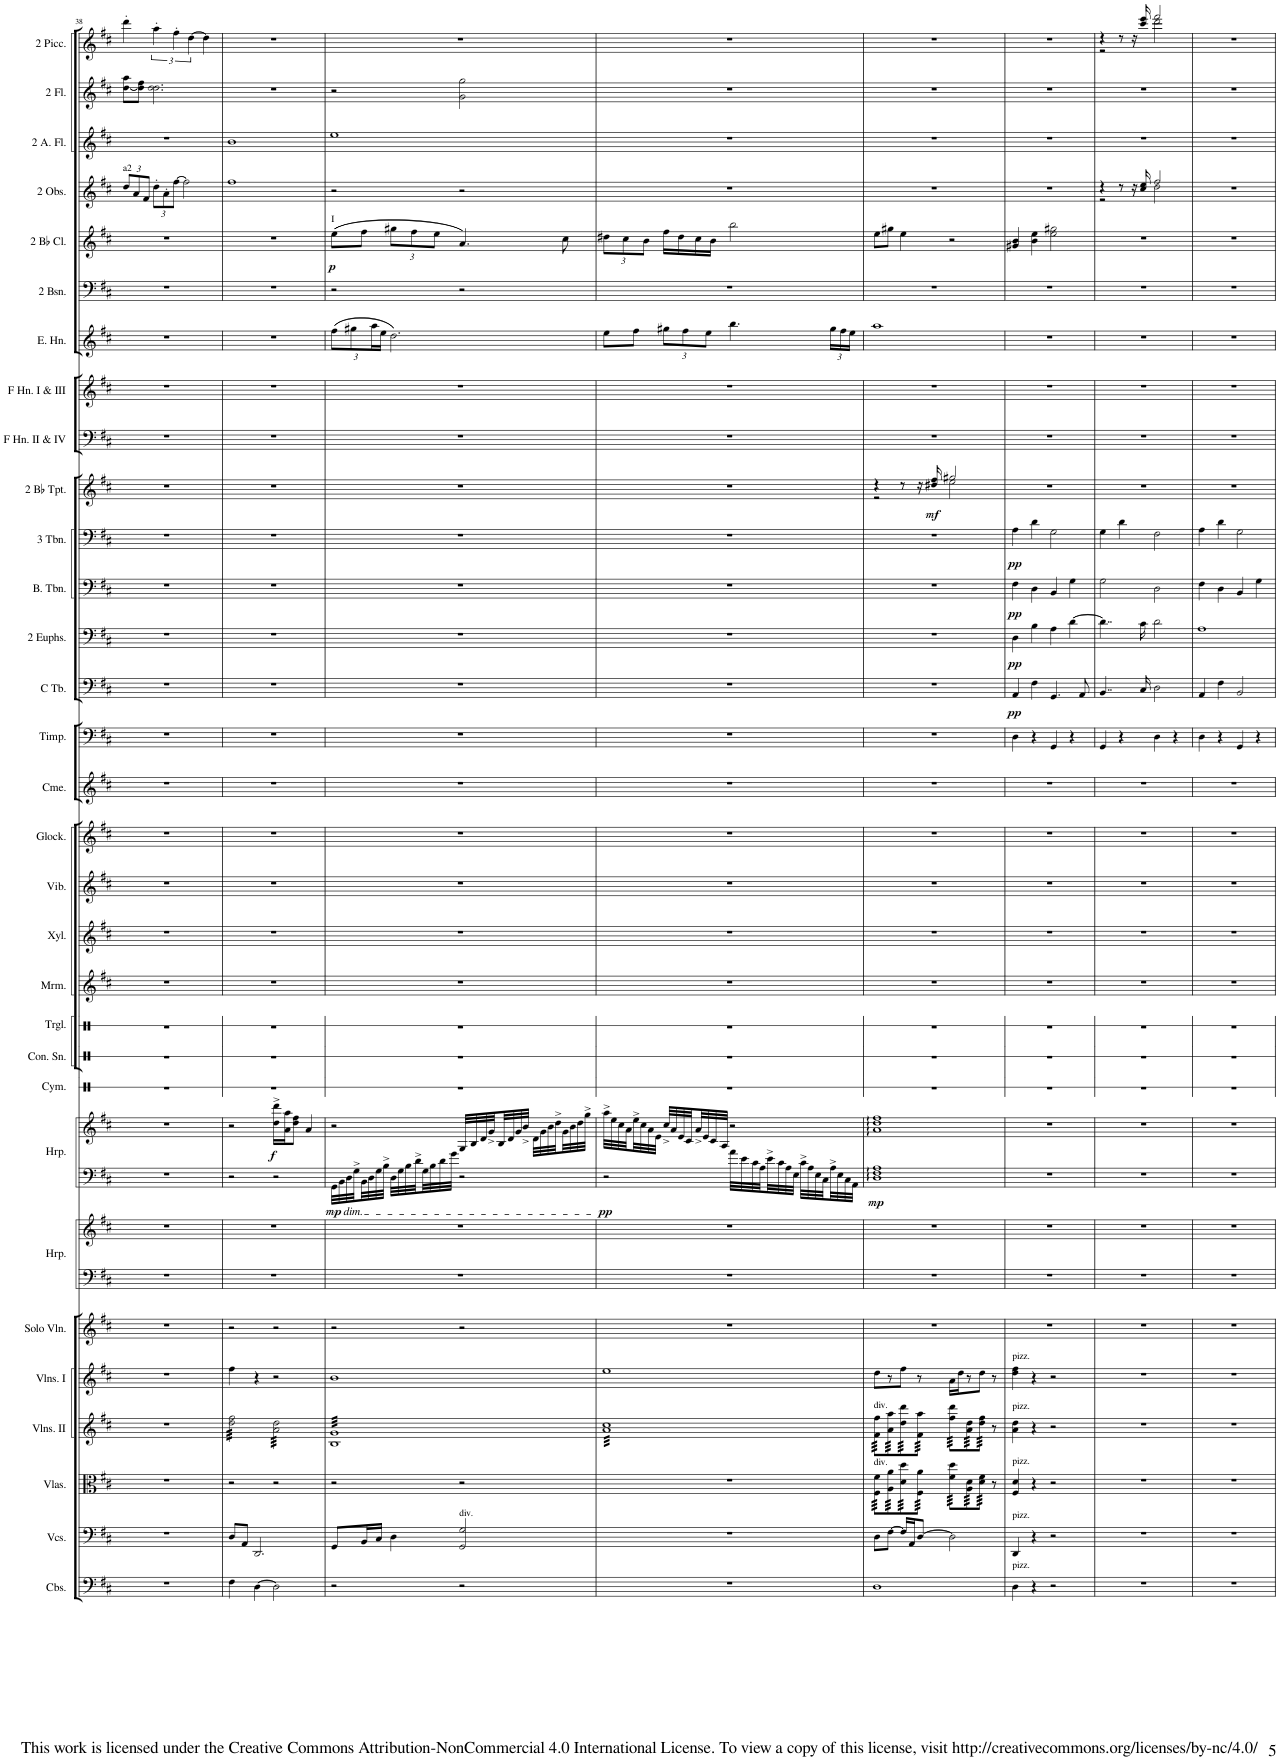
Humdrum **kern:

**kern	**kern	**kern	**kern	**kern	**kern	**kern	**kern	**kern	**kern	**dynam	**kern	**kern	**kern	**kern	**kern	**kern	**kern	**kern	**kern	**kern	**dynam	**kern	**dynam	**kern	**dynam	**kern	**dynam	**kern	**dynam	**kern	**kern	**kern	**kern	**kern	**dynam	**kern	**kern	**kern	**kern
*part31	*part30	*part29	*part28	*part27	*part26	*part25	*part25	*part24	*part24	*part24	*part23	*part22	*part21	*part20	*part19	*part18	*part17	*part16	*part15	*part14	*part14	*part13	*part13	*part12	*part12	*part11	*part11	*part10	*part10	*part9	*part8	*part7	*part6	*part5	*part5	*part4	*part3	*part2	*part1
*staff33	*staff32	*staff31	*staff30	*staff29	*staff28	*staff27	*staff26	*staff25	*staff24	*staff24/25	*staff23	*staff22	*staff21	*staff20	*staff19	*staff18	*staff17	*staff16	*staff15	*staff14	*staff14	*staff13	*staff13	*staff12	*staff12	*staff11	*staff11	*staff10	*staff10	*staff9	*staff8	*staff7	*staff6	*staff5	*staff5	*staff4	*staff3	*staff2	*staff1
*I"Contrabasses	*I"Violoncellos	*I"Violas	*I"Violino II	*I"Violins I	*I"Solo Violin	*I"Harp	*	*I"Harp	*	*	*I"Cymbal	*I"Concert Snare Drum	*I"Triangle	*I"Marimba	*I"Xylophone	*I"Vibraphone	*I"Glockenspiel	*I"Chromatic Chimes	*I"Timpani	*I"C Tuba	*	*I"2 Euphoniums	*	*I"Bass Trombone	*	*I"3 Trombone	*	*I"2 Bb Trumpets	*	*I"Horn in F II &amp; IV	*I"Horn in F I &amp; III	*I"English Horn	*I"2 Bassoons	*I"2 Bb Clarinets	*	*I"2 Oboes	*I"2 Alto Flutes	*I"2 Flutes	*I"2 Piccolo
*I'Cbs.	*I'Vcs.	*I'Vlas.	*	*I'Vlns. I	*I'Solo Vln.	*I'Hrp.	*	*I'Hrp.	*	*	*I'Cym.	*I'Con. Sn.	*I'Trgl.	*I'Mrm.	*I'Xyl.	*I'Vib.	*I'Glock.	*I'Cme.	*I'Timp.	*I'C Tb.	*	*I'2 Euphs.	*	*I'B. Tbn.	*	*I'3 Tbn.	*	*I'2 Bb Tpt.	*	*	*	*I'E. Hn.	*I'2 Bsn.	*I'2 Bb Cl.	*	*I'2 Obs.	*I'2 A. Fl.	*I'2 Fl.	*I'2 Picc.
!!LO:PB:g=z
*clefF4	*clefF4	*clefC3	*clefG2	*clefG2	*clefG2	*clefF4	*clefG2	*clefF4	*clefG2	*	*clefX	*clefX	*clefX	*clefG2	*clefG2	*clefG2	*clefG2	*clefG2	*clefF4	*clefF4	*	*clefF4	*	*clefF4	*	*clefF4	*	*clefG2	*	*clefF4	*clefG2	*clefG2	*clefF4	*clefG2	*	*clefG2	*clefG2	*clefG2	*clefG2
*Trd7c12	*	*	*	*	*	*	*	*	*	*	*	*	*	*	*Trd-7c-12	*	*Trd-14c-24	*	*	*	*	*	*	*	*	*	*	*Trd1c2	*	*Trd4c7	*Trd4c7	*Trd4c7	*	*Trd1c2	*	*	*Trd3c5	*	*Trd-7c-12
*k[f#c#]	*k[f#c#]	*k[f#c#]	*k[f#c#]	*k[f#c#]	*k[f#c#]	*k[f#c#]	*k[f#c#]	*k[f#c#]	*k[f#c#]	*	*k[]	*k[]	*k[]	*k[f#c#]	*k[f#c#]	*k[f#c#]	*k[f#c#]	*k[f#c#]	*k[f#c#]	*k[f#c#]	*	*k[f#c#]	*	*k[f#c#]	*	*k[f#c#]	*	*k[f#c#]	*	*k[f#c#]	*k[f#c#]	*k[f#c#]	*k[f#c#]	*k[f#c#]	*	*k[f#c#]	*k[f#c#]	*k[f#c#]	*k[f#c#]
*M4/4	*M4/4	*M4/4	*M4/4	*M4/4	*M4/4	*M4/4	*M4/4	*M4/4	*M4/4	*	*M4/4	*M4/4	*M4/4	*M4/4	*M4/4	*M4/4	*M4/4	*M4/4	*M4/4	*M4/4	*	*M4/4	*	*M4/4	*	*M4/4	*	*M4/4	*	*M4/4	*M4/4	*M4/4	*M4/4	*M4/4	*	*M4/4	*M4/4	*M4/4	*M4/4
*	*	*	*	*	*	*	*	*	*	*	*	*	*	*	*	*	*	*	*	*	*	*	*	*	*	*	*	*	*	*	*	*	*	*	*	*Xbrackettup	*	*	*
=38	=38	=38	=38	=38	=38	=38	=38	=38	=38	=38	=38	=38	=38	=38	=38	=38	=38	=38	=38	=38	=38	=38	=38	=38	=38	=38	=38	=38	=38	=38	=38	=38	=38	=38	=38	=38	=38	=38	=38
!	!	!	!	!	!	!	!	!	!	!	!	!	!	!	!	!	!	!	!	!	!	!	!	!	!	!	!	!	!	!	!	!	!	!	!	!LO:TX:a:t=a2	!	!	!
1r	1r	1r	1r	1r	1r	1r	1r	1r	1r	.	1r	1r	1r	1r	1r	1r	1r	1r	1r	1r	.	1r	.	1r	.	1r	.	1r	.	1r	1r	1r	1r	1r	.	12dd/L	1r	[8dd\ 8aa\L	4ddd'\
.	.	.	.	.	.	.	.	.	.	.	.	.	.	.	.	.	.	.	.	.	.	.	.	.	.	.	.	.	.	.	.	.	.	.	.	12a/	.	.	.
.	.	.	.	.	.	.	.	.	.	.	.	.	.	.	.	.	.	.	.	.	.	.	.	.	.	.	.	.	.	.	.	.	.	.	.	.	.	8dd\] 8ff#\J	.
.	.	.	.	.	.	.	.	.	.	.	.	.	.	.	.	.	.	.	.	.	.	.	.	.	.	.	.	.	.	.	.	.	.	.	.	12f#/J	.	.	.
.	.	.	.	.	.	.	.	.	.	.	.	.	.	.	.	.	.	.	.	.	.	.	.	.	.	.	.	.	.	.	.	.	.	.	.	12dd'\L	.	2.dd\^ 2.dd\^	6aa'\
.	.	.	.	.	.	.	.	.	.	.	.	.	.	.	.	.	.	.	.	.	.	.	.	.	.	.	.	.	.	.	.	.	.	.	.	12a'\	.	.	.
.	.	.	.	.	.	.	.	.	.	.	.	.	.	.	.	.	.	.	.	.	.	.	.	.	.	.	.	.	.	.	.	.	.	.	.	[12ff#\J	.	.	6ff#'\
.	.	.	.	.	.	.	.	.	.	.	.	.	.	.	.	.	.	.	.	.	.	.	.	.	.	.	.	.	.	.	.	.	.	.	.	2ff#\]	.	.	.
.	.	.	.	.	.	.	.	.	.	.	.	.	.	.	.	.	.	.	.	.	.	.	.	.	.	.	.	.	.	.	.	.	.	.	.	.	.	.	[6dd\
.	.	.	.	.	.	.	.	.	.	.	.	.	.	.	.	.	.	.	.	.	.	.	.	.	.	.	.	.	.	.	.	.	.	.	.	.	.	.	4dd\]
=39	=39	=39	=39	=39	=39	=39	=39	=39	=39	=39	=39	=39	=39	=39	=39	=39	=39	=39	=39	=39	=39	=39	=39	=39	=39	=39	=39	=39	=39	=39	=39	=39	=39	=39	=39	=39	=39	=39	=39
*	*	*	*tremolo	*	*	*	*	*	*	*	*	*	*	*	*	*	*	*	*	*	*	*	*	*	*	*	*	*	*	*	*	*	*	*	*	*	*	*	*
4F#\	8D/L	2r	32dd\ 32ff#\LLL	4ff#\	2r	1r	1r	2r	2r	.	1r	1r	1r	1r	1r	1r	1r	1r	1r	1r	.	1r	.	1r	.	1r	.	1r	.	1r	1r	1r	1r	1r	.	1ff#	1b	1r	1r
.	.	.	32dd\ 32ff#\	.	.	.	.	.	.	.	.	.	.	.	.	.	.	.	.	.	.	.	.	.	.	.	.	.	.	.	.	.	.	.	.	.	.	.	.
.	.	.	32dd\ 32ff#\	.	.	.	.	.	.	.	.	.	.	.	.	.	.	.	.	.	.	.	.	.	.	.	.	.	.	.	.	.	.	.	.	.	.	.	.
.	.	.	32dd\ 32ff#\	.	.	.	.	.	.	.	.	.	.	.	.	.	.	.	.	.	.	.	.	.	.	.	.	.	.	.	.	.	.	.	.	.	.	.	.
.	8AA/J	.	32dd\ 32ff#\	.	.	.	.	.	.	.	.	.	.	.	.	.	.	.	.	.	.	.	.	.	.	.	.	.	.	.	.	.	.	.	.	.	.	.	.
.	.	.	32dd\ 32ff#\	.	.	.	.	.	.	.	.	.	.	.	.	.	.	.	.	.	.	.	.	.	.	.	.	.	.	.	.	.	.	.	.	.	.	.	.
.	.	.	32dd\ 32ff#\	.	.	.	.	.	.	.	.	.	.	.	.	.	.	.	.	.	.	.	.	.	.	.	.	.	.	.	.	.	.	.	.	.	.	.	.
.	.	.	32dd\ 32ff#\	.	.	.	.	.	.	.	.	.	.	.	.	.	.	.	.	.	.	.	.	.	.	.	.	.	.	.	.	.	.	.	.	.	.	.	.
[4D\	2.DD/	.	32dd\ 32ff#\	4r	.	.	.	.	.	.	.	.	.	.	.	.	.	.	.	.	.	.	.	.	.	.	.	.	.	.	.	.	.	.	.	.	.	.	.
.	.	.	32dd\ 32ff#\	.	.	.	.	.	.	.	.	.	.	.	.	.	.	.	.	.	.	.	.	.	.	.	.	.	.	.	.	.	.	.	.	.	.	.	.
.	.	.	32dd\ 32ff#\	.	.	.	.	.	.	.	.	.	.	.	.	.	.	.	.	.	.	.	.	.	.	.	.	.	.	.	.	.	.	.	.	.	.	.	.
.	.	.	32dd\ 32ff#\	.	.	.	.	.	.	.	.	.	.	.	.	.	.	.	.	.	.	.	.	.	.	.	.	.	.	.	.	.	.	.	.	.	.	.	.
.	.	.	32dd\ 32ff#\	.	.	.	.	.	.	.	.	.	.	.	.	.	.	.	.	.	.	.	.	.	.	.	.	.	.	.	.	.	.	.	.	.	.	.	.
.	.	.	32dd\ 32ff#\	.	.	.	.	.	.	.	.	.	.	.	.	.	.	.	.	.	.	.	.	.	.	.	.	.	.	.	.	.	.	.	.	.	.	.	.
.	.	.	32dd\ 32ff#\	.	.	.	.	.	.	.	.	.	.	.	.	.	.	.	.	.	.	.	.	.	.	.	.	.	.	.	.	.	.	.	.	.	.	.	.
.	.	.	32dd\ 32ff#\JJJ	.	.	.	.	.	.	.	.	.	.	.	.	.	.	.	.	.	.	.	.	.	.	.	.	.	.	.	.	.	.	.	.	.	.	.	.
!	!	!	!	!	!	!	!	!	!	!LO:DY:b	!	!	!	!	!	!	!	!	!	!	!	!	!	!	!	!	!	!	!	!	!	!	!	!	!	!	!	!	!
2D\]	.	2r	32a\ 32dd\LLL	2r	2r	.	.	2r	16dd\^ 16ddd\^LL	f	.	.	.	.	.	.	.	.	.	.	.	.	.	.	.	.	.	.	.	.	.	.	.	.	.	.	.	.	.
.	.	.	32a\ 32dd\	.	.	.	.	.	.	.	.	.	.	.	.	.	.	.	.	.	.	.	.	.	.	.	.	.	.	.	.	.	.	.	.	.	.	.	.
.	.	.	32a\ 32dd\	.	.	.	.	.	16a\ 16aa\J	.	.	.	.	.	.	.	.	.	.	.	.	.	.	.	.	.	.	.	.	.	.	.	.	.	.	.	.	.	.
.	.	.	32a\ 32dd\	.	.	.	.	.	.	.	.	.	.	.	.	.	.	.	.	.	.	.	.	.	.	.	.	.	.	.	.	.	.	.	.	.	.	.	.
.	.	.	32a\ 32dd\	.	.	.	.	.	8dd\ 8ff#\J	.	.	.	.	.	.	.	.	.	.	.	.	.	.	.	.	.	.	.	.	.	.	.	.	.	.	.	.	.	.
.	.	.	32a\ 32dd\	.	.	.	.	.	.	.	.	.	.	.	.	.	.	.	.	.	.	.	.	.	.	.	.	.	.	.	.	.	.	.	.	.	.	.	.
.	.	.	32a\ 32dd\	.	.	.	.	.	.	.	.	.	.	.	.	.	.	.	.	.	.	.	.	.	.	.	.	.	.	.	.	.	.	.	.	.	.	.	.
.	.	.	32a\ 32dd\	.	.	.	.	.	.	.	.	.	.	.	.	.	.	.	.	.	.	.	.	.	.	.	.	.	.	.	.	.	.	.	.	.	.	.	.
.	.	.	32a\ 32dd\	.	.	.	.	.	4a/	.	.	.	.	.	.	.	.	.	.	.	.	.	.	.	.	.	.	.	.	.	.	.	.	.	.	.	.	.	.
.	.	.	32a\ 32dd\	.	.	.	.	.	.	.	.	.	.	.	.	.	.	.	.	.	.	.	.	.	.	.	.	.	.	.	.	.	.	.	.	.	.	.	.
.	.	.	32a\ 32dd\	.	.	.	.	.	.	.	.	.	.	.	.	.	.	.	.	.	.	.	.	.	.	.	.	.	.	.	.	.	.	.	.	.	.	.	.
.	.	.	32a\ 32dd\	.	.	.	.	.	.	.	.	.	.	.	.	.	.	.	.	.	.	.	.	.	.	.	.	.	.	.	.	.	.	.	.	.	.	.	.
.	.	.	32a\ 32dd\	.	.	.	.	.	.	.	.	.	.	.	.	.	.	.	.	.	.	.	.	.	.	.	.	.	.	.	.	.	.	.	.	.	.	.	.
.	.	.	32a\ 32dd\	.	.	.	.	.	.	.	.	.	.	.	.	.	.	.	.	.	.	.	.	.	.	.	.	.	.	.	.	.	.	.	.	.	.	.	.
.	.	.	32a\ 32dd\	.	.	.	.	.	.	.	.	.	.	.	.	.	.	.	.	.	.	.	.	.	.	.	.	.	.	.	.	.	.	.	.	.	.	.	.
.	.	.	32a\ 32dd\JJJ	.	.	.	.	.	.	.	.	.	.	.	.	.	.	.	.	.	.	.	.	.	.	.	.	.	.	.	.	.	.	.	.	.	.	.	.
=40	=40	=40	=40	=40	=40	=40	=40	=40	=40	=40	=40	=40	=40	=40	=40	=40	=40	=40	=40	=40	=40	=40	=40	=40	=40	=40	=40	=40	=40	=40	=40	=40	=40	=40	=40	=40	=40	=40	=40
*	*	*	*	*	*	*	*	*	*	*	*	*	*	*	*	*	*	*	*	*	*	*	*	*	*	*	*	*	*	*	*	*Xbrackettup	*	*	*	*	*	*	*
!	!	!	!	!	!	!	!	!	!	!	!	!	!	!	!	!	!	!	!	!	!	!	!	!	!	!	!	!	!	!	!	!	!	!LO:TX:a:t=I	!	!	!	!	!
!	!	!	!	!	!	!	!	!LO:TX:b:i:t=dim.	!	!	!	!	!	!	!	!	!	!	!	!	!	!	!	!	!	!	!	!	!	!	!	!	!	!	!	!	!	!	!
!	!	!	!	!	!	!	!	!	!	!LO:DY:b=2	!	!	!	!	!	!	!	!	!	!	!	!	!	!	!	!	!	!	!	!	!	!	!	!	!LO:DY:b	!	!	!	!
2r	8GG/L	2r	32B 32gLLL	1b	2r	1r	1r	32GG\LLL	2r	mp	1r	1r	1r	1r	1r	1r	1r	1r	1r	1r	.	1r	.	1r	.	1r	.	1r	.	1r	1r	(12ff#\L	2r	(8ee\L	p	2r	1ee	2r	1r
.	.	.	32B 32g	.	.	.	.	32BB\	.	.	.	.	.	.	.	.	.	.	.	.	.	.	.	.	.	.	.	.	.	.	.	.	.	.	.	.	.	.	.
.	.	.	32B 32g	.	.	.	.	32D\	.	.	.	.	.	.	.	.	.	.	.	.	.	.	.	.	.	.	.	.	.	.	.	.	.	.	.	.	.	.	.
.	.	.	.	.	.	.	.	.	.	.	.	.	.	.	.	.	.	.	.	.	.	.	.	.	.	.	.	.	.	.	.	12gg#X\	.	.	.	.	.	.	.
.	.	.	32B 32g	.	.	.	.	32G^\	.	.	.	.	.	.	.	.	.	.	.	.	.	.	.	.	.	.	.	.	.	.	.	.	.	.	.	.	.	.	.
.	16BB/L	.	32B 32g	.	.	.	.	32BB\	.	.	.	.	.	.	.	.	.	.	.	.	.	.	.	.	.	.	.	.	.	.	.	.	.	8ff#\J	.	.	.	.	.
.	.	.	32B 32g	.	.	.	.	32D\	.	.	.	.	.	.	.	.	.	.	.	.	.	.	.	.	.	.	.	.	.	.	.	.	.	.	.	.	.	.	.
.	.	.	.	.	.	.	.	.	.	.	.	.	.	.	.	.	.	.	.	.	.	.	.	.	.	.	.	.	.	.	.	24aa\L	.	.	.	.	.	.	.
.	16C#/JJ	.	32B 32g	.	.	.	.	32G\	.	.	.	.	.	.	.	.	.	.	.	.	.	.	.	.	.	.	.	.	.	.	.	.	.	.	.	.	.	.	.
.	.	.	.	.	.	.	.	.	.	.	.	.	.	.	.	.	.	.	.	.	.	.	.	.	.	.	.	.	.	.	.	24ee\JJ	.	.	.	.	.	.	.
.	.	.	32B 32g	.	.	.	.	32B^\JJJ	.	.	.	.	.	.	.	.	.	.	.	.	.	.	.	.	.	.	.	.	.	.	.	.	.	.	.	.	.	.	.
*	*	*	*	*	*	*	*	*	*	*	*	*	*	*	*	*	*	*	*	*	*	*	*	*	*	*	*	*	*	*	*	*	*	*Xbrackettup	*	*	*	*	*
.	4D\	.	32B 32g	.	.	.	.	32D\LLL	.	.	.	.	.	.	.	.	.	.	.	.	.	.	.	.	.	.	.	.	.	.	.	2.dd\)	.	12gg#X\L	.	.	.	.	.
.	.	.	32B 32g	.	.	.	.	32G\	.	.	.	.	.	.	.	.	.	.	.	.	.	.	.	.	.	.	.	.	.	.	.	.	.	.	.	.	.	.	.
.	.	.	32B 32g	.	.	.	.	32B\	.	.	.	.	.	.	.	.	.	.	.	.	.	.	.	.	.	.	.	.	.	.	.	.	.	.	.	.	.	.	.
.	.	.	.	.	.	.	.	.	.	.	.	.	.	.	.	.	.	.	.	.	.	.	.	.	.	.	.	.	.	.	.	.	.	12ff#\	.	.	.	.	.
.	.	.	32B 32g	.	.	.	.	32d^\	.	.	.	.	.	.	.	.	.	.	.	.	.	.	.	.	.	.	.	.	.	.	.	.	.	.	.	.	.	.	.
.	.	.	32B 32g	.	.	.	.	32G\	.	.	.	.	.	.	.	.	.	.	.	.	.	.	.	.	.	.	.	.	.	.	.	.	.	.	.	.	.	.	.
.	.	.	32B 32g	.	.	.	.	32B\	.	.	.	.	.	.	.	.	.	.	.	.	.	.	.	.	.	.	.	.	.	.	.	.	.	.	.	.	.	.	.
.	.	.	.	.	.	.	.	.	.	.	.	.	.	.	.	.	.	.	.	.	.	.	.	.	.	.	.	.	.	.	.	.	.	12ee\J	.	.	.	.	.
.	.	.	32B 32g	.	.	.	.	32d\	.	.	.	.	.	.	.	.	.	.	.	.	.	.	.	.	.	.	.	.	.	.	.	.	.	.	.	.	.	.	.
.	.	.	32B 32g	.	.	.	.	32g\JJJ	.	.	.	.	.	.	.	.	.	.	.	.	.	.	.	.	.	.	.	.	.	.	.	.	.	.	.	.	.	.	.
!	!LO:TX:a:t=div.	!	!	!	!	!	!	!	!	!	!	!	!	!	!	!	!	!	!	!	!	!	!	!	!	!	!	!	!	!	!	!	!	!	!	!	!	!	!
2r	2GG/ 2G/	2r	32B 32g	.	2r	.	.	2r	32G/LLL	.	.	.	.	.	.	.	.	.	.	.	.	.	.	.	.	.	.	.	.	.	.	.	2r	4.a/)	.	2r	.	2g\ 2gg\	.
.	.	.	32B 32g	.	.	.	.	.	32B/	.	.	.	.	.	.	.	.	.	.	.	.	.	.	.	.	.	.	.	.	.	.	.	.	.	.	.	.	.	.
.	.	.	32B 32g	.	.	.	.	.	32d/	.	.	.	.	.	.	.	.	.	.	.	.	.	.	.	.	.	.	.	.	.	.	.	.	.	.	.	.	.	.
.	.	.	32B 32g	.	.	.	.	.	32g^/	.	.	.	.	.	.	.	.	.	.	.	.	.	.	.	.	.	.	.	.	.	.	.	.	.	.	.	.	.	.
.	.	.	32B 32g	.	.	.	.	.	32B/	.	.	.	.	.	.	.	.	.	.	.	.	.	.	.	.	.	.	.	.	.	.	.	.	.	.	.	.	.	.
.	.	.	32B 32g	.	.	.	.	.	32d/	.	.	.	.	.	.	.	.	.	.	.	.	.	.	.	.	.	.	.	.	.	.	.	.	.	.	.	.	.	.
.	.	.	32B 32g	.	.	.	.	.	32g/	.	.	.	.	.	.	.	.	.	.	.	.	.	.	.	.	.	.	.	.	.	.	.	.	.	.	.	.	.	.
.	.	.	32B 32g	.	.	.	.	.	32b^/JJJ	.	.	.	.	.	.	.	.	.	.	.	.	.	.	.	.	.	.	.	.	.	.	.	.	.	.	.	.	.	.
.	.	.	32B 32g	.	.	.	.	.	32d\LLL	.	.	.	.	.	.	.	.	.	.	.	.	.	.	.	.	.	.	.	.	.	.	.	.	.	.	.	.	.	.
.	.	.	32B 32g	.	.	.	.	.	32g\	.	.	.	.	.	.	.	.	.	.	.	.	.	.	.	.	.	.	.	.	.	.	.	.	.	.	.	.	.	.
.	.	.	32B 32g	.	.	.	.	.	32b\	.	.	.	.	.	.	.	.	.	.	.	.	.	.	.	.	.	.	.	.	.	.	.	.	.	.	.	.	.	.
.	.	.	32B 32g	.	.	.	.	.	32dd^\	.	.	.	.	.	.	.	.	.	.	.	.	.	.	.	.	.	.	.	.	.	.	.	.	.	.	.	.	.	.
.	.	.	32B 32g	.	.	.	.	.	32g\	.	.	.	.	.	.	.	.	.	.	.	.	.	.	.	.	.	.	.	.	.	.	.	.	8cc#\	.	.	.	.	.
.	.	.	32B 32g	.	.	.	.	.	32b\	.	.	.	.	.	.	.	.	.	.	.	.	.	.	.	.	.	.	.	.	.	.	.	.	.	.	.	.	.	.
.	.	.	32B 32g	.	.	.	.	.	32dd\	.	.	.	.	.	.	.	.	.	.	.	.	.	.	.	.	.	.	.	.	.	.	.	.	.	.	.	.	.	.
.	.	.	32B 32gJJJ	.	.	.	.	.	32gg^\JJJ	.	.	.	.	.	.	.	.	.	.	.	.	.	.	.	.	.	.	.	.	.	.	.	.	.	.	.	.	.	.
=41	=41	=41	=41	=41	=41	=41	=41	=41	=41	=41	=41	=41	=41	=41	=41	=41	=41	=41	=41	=41	=41	=41	=41	=41	=41	=41	=41	=41	=41	=41	=41	=41	=41	=41	=41	=41	=41	=41	=41
!	!	!	!	!	!	!	!	!	!	!LO:DY:b=2	!	!	!	!	!	!	!	!	!	!	!	!	!	!	!	!	!	!	!	!	!	!	!	!	!	!	!	!	!
1r	1r	1r	32a 32cc#LLL	1ee	1r	1r	1r	2r	32aa^\LLL	pp	1r	1r	1r	1r	1r	1r	1r	1r	1r	1r	.	1r	.	1r	.	1r	.	1r	.	1r	1r	8ee\L	1r	12dd#X\L	.	1r	1r	1r	1r
.	.	.	32a 32cc#	.	.	.	.	.	32ee\	.	.	.	.	.	.	.	.	.	.	.	.	.	.	.	.	.	.	.	.	.	.	.	.	.	.	.	.	.	.
.	.	.	32a 32cc#	.	.	.	.	.	32cc#\	.	.	.	.	.	.	.	.	.	.	.	.	.	.	.	.	.	.	.	.	.	.	.	.	.	.	.	.	.	.
.	.	.	.	.	.	.	.	.	.	.	.	.	.	.	.	.	.	.	.	.	.	.	.	.	.	.	.	.	.	.	.	.	.	12cc#\	.	.	.	.	.
.	.	.	32a 32cc#	.	.	.	.	.	32a\	.	.	.	.	.	.	.	.	.	.	.	.	.	.	.	.	.	.	.	.	.	.	.	.	.	.	.	.	.	.
.	.	.	32a 32cc#	.	.	.	.	.	32ee^\	.	.	.	.	.	.	.	.	.	.	.	.	.	.	.	.	.	.	.	.	.	.	8ff#\J	.	.	.	.	.	.	.
.	.	.	32a 32cc#	.	.	.	.	.	32cc#\	.	.	.	.	.	.	.	.	.	.	.	.	.	.	.	.	.	.	.	.	.	.	.	.	.	.	.	.	.	.
.	.	.	.	.	.	.	.	.	.	.	.	.	.	.	.	.	.	.	.	.	.	.	.	.	.	.	.	.	.	.	.	.	.	12b\J	.	.	.	.	.
.	.	.	32a 32cc#	.	.	.	.	.	32a\	.	.	.	.	.	.	.	.	.	.	.	.	.	.	.	.	.	.	.	.	.	.	.	.	.	.	.	.	.	.
.	.	.	32a 32cc#	.	.	.	.	.	32e\JJJ	.	.	.	.	.	.	.	.	.	.	.	.	.	.	.	.	.	.	.	.	.	.	.	.	.	.	.	.	.	.
.	.	.	32a 32cc#	.	.	.	.	.	32cc#^/LLL	.	.	.	.	.	.	.	.	.	.	.	.	.	.	.	.	.	.	.	.	.	.	12gg#X\L	.	16ff#\LL	.	.	.	.	.
.	.	.	32a 32cc#	.	.	.	.	.	32a/	.	.	.	.	.	.	.	.	.	.	.	.	.	.	.	.	.	.	.	.	.	.	.	.	.	.	.	.	.	.
.	.	.	32a 32cc#	.	.	.	.	.	32e/	.	.	.	.	.	.	.	.	.	.	.	.	.	.	.	.	.	.	.	.	.	.	.	.	16dd#\	.	.	.	.	.
.	.	.	.	.	.	.	.	.	.	.	.	.	.	.	.	.	.	.	.	.	.	.	.	.	.	.	.	.	.	.	.	12ff#\	.	.	.	.	.	.	.
.	.	.	32a 32cc#	.	.	.	.	.	32c#/	.	.	.	.	.	.	.	.	.	.	.	.	.	.	.	.	.	.	.	.	.	.	.	.	.	.	.	.	.	.
.	.	.	32a 32cc#	.	.	.	.	.	32a^/	.	.	.	.	.	.	.	.	.	.	.	.	.	.	.	.	.	.	.	.	.	.	.	.	16cc#\	.	.	.	.	.
.	.	.	32a 32cc#	.	.	.	.	.	32e/	.	.	.	.	.	.	.	.	.	.	.	.	.	.	.	.	.	.	.	.	.	.	.	.	.	.	.	.	.	.
.	.	.	.	.	.	.	.	.	.	.	.	.	.	.	.	.	.	.	.	.	.	.	.	.	.	.	.	.	.	.	.	12ee\J	.	.	.	.	.	.	.
.	.	.	32a 32cc#	.	.	.	.	.	32c#/	.	.	.	.	.	.	.	.	.	.	.	.	.	.	.	.	.	.	.	.	.	.	.	.	16b\JJ	.	.	.	.	.
.	.	.	32a 32cc#	.	.	.	.	.	32A/JJJ	.	.	.	.	.	.	.	.	.	.	.	.	.	.	.	.	.	.	.	.	.	.	.	.	.	.	.	.	.	.
.	.	.	32a 32cc#	.	.	.	.	32a\LLL	2r	.	.	.	.	.	.	.	.	.	.	.	.	.	.	.	.	.	.	.	.	.	.	4.bb\	.	2bb\	.	.	.	.	.
.	.	.	32a 32cc#	.	.	.	.	32e\	.	.	.	.	.	.	.	.	.	.	.	.	.	.	.	.	.	.	.	.	.	.	.	.	.	.	.	.	.	.	.
.	.	.	32a 32cc#	.	.	.	.	32c#\	.	.	.	.	.	.	.	.	.	.	.	.	.	.	.	.	.	.	.	.	.	.	.	.	.	.	.	.	.	.	.
.	.	.	32a 32cc#	.	.	.	.	32A\	.	.	.	.	.	.	.	.	.	.	.	.	.	.	.	.	.	.	.	.	.	.	.	.	.	.	.	.	.	.	.
.	.	.	32a 32cc#	.	.	.	.	32e^\	.	.	.	.	.	.	.	.	.	.	.	.	.	.	.	.	.	.	.	.	.	.	.	.	.	.	.	.	.	.	.
.	.	.	32a 32cc#	.	.	.	.	32c#\	.	.	.	.	.	.	.	.	.	.	.	.	.	.	.	.	.	.	.	.	.	.	.	.	.	.	.	.	.	.	.
.	.	.	32a 32cc#	.	.	.	.	32A\	.	.	.	.	.	.	.	.	.	.	.	.	.	.	.	.	.	.	.	.	.	.	.	.	.	.	.	.	.	.	.
.	.	.	32a 32cc#	.	.	.	.	32E\JJJ	.	.	.	.	.	.	.	.	.	.	.	.	.	.	.	.	.	.	.	.	.	.	.	.	.	.	.	.	.	.	.
.	.	.	32a 32cc#	.	.	.	.	32c#^\LLL	.	.	.	.	.	.	.	.	.	.	.	.	.	.	.	.	.	.	.	.	.	.	.	.	.	.	.	.	.	.	.
.	.	.	32a 32cc#	.	.	.	.	32A\	.	.	.	.	.	.	.	.	.	.	.	.	.	.	.	.	.	.	.	.	.	.	.	.	.	.	.	.	.	.	.
.	.	.	32a 32cc#	.	.	.	.	32E\	.	.	.	.	.	.	.	.	.	.	.	.	.	.	.	.	.	.	.	.	.	.	.	.	.	.	.	.	.	.	.
.	.	.	32a 32cc#	.	.	.	.	32C#\	.	.	.	.	.	.	.	.	.	.	.	.	.	.	.	.	.	.	.	.	.	.	.	.	.	.	.	.	.	.	.
.	.	.	32a 32cc#	.	.	.	.	32A^\	.	.	.	.	.	.	.	.	.	.	.	.	.	.	.	.	.	.	.	.	.	.	.	24gg#\LL	.	.	.	.	.	.	.
.	.	.	32a 32cc#	.	.	.	.	32E\	.	.	.	.	.	.	.	.	.	.	.	.	.	.	.	.	.	.	.	.	.	.	.	.	.	.	.	.	.	.	.
.	.	.	.	.	.	.	.	.	.	.	.	.	.	.	.	.	.	.	.	.	.	.	.	.	.	.	.	.	.	.	.	24ff#\	.	.	.	.	.	.	.
.	.	.	32a 32cc#	.	.	.	.	32C#\	.	.	.	.	.	.	.	.	.	.	.	.	.	.	.	.	.	.	.	.	.	.	.	.	.	.	.	.	.	.	.
.	.	.	.	.	.	.	.	.	.	.	.	.	.	.	.	.	.	.	.	.	.	.	.	.	.	.	.	.	.	.	.	24ee\JJ	.	.	.	.	.	.	.
.	.	.	32a 32cc#JJJ	.	.	.	.	32AA\JJJ	.	.	.	.	.	.	.	.	.	.	.	.	.	.	.	.	.	.	.	.	.	.	.	.	.	.	.	.	.	.	.
=42	=42	=42	=42	=42	=42	=42	=42	=42	=42	=42	=42	=42	=42	=42	=42	=42	=42	=42	=42	=42	=42	=42	=42	=42	=42	=42	=42	=42	=42	=42	=42	=42	=42	=42	=42	=42	=42	=42	=42
*	*	*	*	*	*	*	*	*	*	*	*	*	*	*	*	*	*	*	*	*	*	*	*	*	*	*	*	*^	*	*	*	*	*	*	*	*	*	*	*
!	!	!	!LO:TX:a:t=div.	!	!	!	!	!	!	!	!	!	!	!	!	!	!	!	!	!	!	!	!	!	!	!	!	!	!	!	!	!	!	!	!	!	!	!	!	!
!	!	!LO:TX:a:t=div.	!	!	!	!	!	!	!	!	!	!	!	!	!	!	!	!	!	!	!	!	!	!	!	!	!	!	!	!	!	!	!	!	!	!	!	!	!	!
!	!	!	!	!	!	!	!	!	!	!LO:DY:b=2	!	!	!	!	!	!	!	!	!	!	!	!	!	!	!	!	!	!	!	!	!	!	!	!	!	!	!	!	!	!
*	*	*tremolo	*	*	*	*	*	*	*	*	*	*	*	*	*	*	*	*	*	*	*	*	*	*	*	*	*	*	*	*	*	*	*	*	*	*	*	*	*	*
1D	8D\L	64F#\ 64f#\LLLL	64f#\ 64ff#\LLLL	8dd\L	1r	1r	1r	1D 1F# 1A	1a 1dd 1ff#	mp	1r	1r	1r	1r	1r	1r	1r	1r	1r	1r	.	1r	.	1r	.	1r	.	4r	2r	.	1r	1r	1aa	1r	8ee\L	.	1r	1r	1r	1r
.	.	64F#\ 64f#\	64f#\ 64ff#\	.	.	.	.	.	.	.	.	.	.	.	.	.	.	.	.	.	.	.	.	.	.	.	.	.	.	.	.	.	.	.	.	.	.	.	.	.
.	.	64F#\ 64f#\	64f#\ 64ff#\	.	.	.	.	.	.	.	.	.	.	.	.	.	.	.	.	.	.	.	.	.	.	.	.	.	.	.	.	.	.	.	.	.	.	.	.	.
.	.	64F#\ 64f#\	64f#\ 64ff#\	.	.	.	.	.	.	.	.	.	.	.	.	.	.	.	.	.	.	.	.	.	.	.	.	.	.	.	.	.	.	.	.	.	.	.	.	.
.	.	64F#\ 64f#\	64f#\ 64ff#\	.	.	.	.	.	.	.	.	.	.	.	.	.	.	.	.	.	.	.	.	.	.	.	.	.	.	.	.	.	.	.	.	.	.	.	.	.
.	.	64F#\ 64f#\	64f#\ 64ff#\	.	.	.	.	.	.	.	.	.	.	.	.	.	.	.	.	.	.	.	.	.	.	.	.	.	.	.	.	.	.	.	.	.	.	.	.	.
.	.	64F#\ 64f#\	64f#\ 64ff#\	.	.	.	.	.	.	.	.	.	.	.	.	.	.	.	.	.	.	.	.	.	.	.	.	.	.	.	.	.	.	.	.	.	.	.	.	.
.	.	64F#\ 64f#\	64f#\ 64ff#\	.	.	.	.	.	.	.	.	.	.	.	.	.	.	.	.	.	.	.	.	.	.	.	.	.	.	.	.	.	.	.	.	.	.	.	.	.
.	[8F#\J	64A\ 64a\	64a\ 64aa\	8r	.	.	.	.	.	.	.	.	.	.	.	.	.	.	.	.	.	.	.	.	.	.	.	.	.	.	.	.	.	.	8gg#X\J	.	.	.	.	.
.	.	64A\ 64a\	64a\ 64aa\	.	.	.	.	.	.	.	.	.	.	.	.	.	.	.	.	.	.	.	.	.	.	.	.	.	.	.	.	.	.	.	.	.	.	.	.	.
.	.	64A\ 64a\	64a\ 64aa\	.	.	.	.	.	.	.	.	.	.	.	.	.	.	.	.	.	.	.	.	.	.	.	.	.	.	.	.	.	.	.	.	.	.	.	.	.
.	.	64A\ 64a\	64a\ 64aa\	.	.	.	.	.	.	.	.	.	.	.	.	.	.	.	.	.	.	.	.	.	.	.	.	.	.	.	.	.	.	.	.	.	.	.	.	.
.	.	64A\ 64a\	64a\ 64aa\	.	.	.	.	.	.	.	.	.	.	.	.	.	.	.	.	.	.	.	.	.	.	.	.	.	.	.	.	.	.	.	.	.	.	.	.	.
.	.	64A\ 64a\	64a\ 64aa\	.	.	.	.	.	.	.	.	.	.	.	.	.	.	.	.	.	.	.	.	.	.	.	.	.	.	.	.	.	.	.	.	.	.	.	.	.
.	.	64A\ 64a\	64a\ 64aa\	.	.	.	.	.	.	.	.	.	.	.	.	.	.	.	.	.	.	.	.	.	.	.	.	.	.	.	.	.	.	.	.	.	.	.	.	.
.	.	64A\ 64a\	64a\ 64aa\	.	.	.	.	.	.	.	.	.	.	.	.	.	.	.	.	.	.	.	.	.	.	.	.	.	.	.	.	.	.	.	.	.	.	.	.	.
.	16F#/LL]	64d\ 64dd\	64dd\ 64ddd\	8ff#\J	.	.	.	.	.	.	.	.	.	.	.	.	.	.	.	.	.	.	.	.	.	.	.	8r	.	.	.	.	.	.	4ee\	.	.	.	.	.
.	.	64d\ 64dd\	64dd\ 64ddd\	.	.	.	.	.	.	.	.	.	.	.	.	.	.	.	.	.	.	.	.	.	.	.	.	.	.	.	.	.	.	.	.	.	.	.	.	.
.	.	64d\ 64dd\	64dd\ 64ddd\	.	.	.	.	.	.	.	.	.	.	.	.	.	.	.	.	.	.	.	.	.	.	.	.	.	.	.	.	.	.	.	.	.	.	.	.	.
.	.	64d\ 64dd\	64dd\ 64ddd\	.	.	.	.	.	.	.	.	.	.	.	.	.	.	.	.	.	.	.	.	.	.	.	.	.	.	.	.	.	.	.	.	.	.	.	.	.
.	16AA/J	64d\ 64dd\	64dd\ 64ddd\	.	.	.	.	.	.	.	.	.	.	.	.	.	.	.	.	.	.	.	.	.	.	.	.	.	.	.	.	.	.	.	.	.	.	.	.	.
.	.	64d\ 64dd\	64dd\ 64ddd\	.	.	.	.	.	.	.	.	.	.	.	.	.	.	.	.	.	.	.	.	.	.	.	.	.	.	.	.	.	.	.	.	.	.	.	.	.
.	.	64d\ 64dd\	64dd\ 64ddd\	.	.	.	.	.	.	.	.	.	.	.	.	.	.	.	.	.	.	.	.	.	.	.	.	.	.	.	.	.	.	.	.	.	.	.	.	.
.	.	64d\ 64dd\	64dd\ 64ddd\	.	.	.	.	.	.	.	.	.	.	.	.	.	.	.	.	.	.	.	.	.	.	.	.	.	.	.	.	.	.	.	.	.	.	.	.	.
.	[8D/J	64F#\ 64a\	64f#\ 64aa\	8r	.	.	.	.	.	.	.	.	.	.	.	.	.	.	.	.	.	.	.	.	.	.	.	16r	.	.	.	.	.	.	.	.	.	.	.	.
.	.	64F#\ 64a\	64f#\ 64aa\	.	.	.	.	.	.	.	.	.	.	.	.	.	.	.	.	.	.	.	.	.	.	.	.	.	.	.	.	.	.	.	.	.	.	.	.	.
.	.	64F#\ 64a\	64f#\ 64aa\	.	.	.	.	.	.	.	.	.	.	.	.	.	.	.	.	.	.	.	.	.	.	.	.	.	.	.	.	.	.	.	.	.	.	.	.	.
.	.	64F#\ 64a\	64f#\ 64aa\	.	.	.	.	.	.	.	.	.	.	.	.	.	.	.	.	.	.	.	.	.	.	.	.	.	.	.	.	.	.	.	.	.	.	.	.	.
!	!	!	!	!	!	!	!	!	!	!	!	!	!	!	!	!	!	!	!	!	!	!	!	!	!	!	!	!	!	!LO:DY:b	!	!	!	!	!	!	!	!	!	!
.	.	64F#\ 64a\	64f#\ 64aa\	.	.	.	.	.	.	.	.	.	.	.	.	.	.	.	.	.	.	.	.	.	.	.	.	16dd#X/ 16ff#/	.	mf	.	.	.	.	.	.	.	.	.	.
.	.	64F#\ 64a\	64f#\ 64aa\	.	.	.	.	.	.	.	.	.	.	.	.	.	.	.	.	.	.	.	.	.	.	.	.	.	.	.	.	.	.	.	.	.	.	.	.	.
.	.	64F#\ 64a\	64f#\ 64aa\	.	.	.	.	.	.	.	.	.	.	.	.	.	.	.	.	.	.	.	.	.	.	.	.	.	.	.	.	.	.	.	.	.	.	.	.	.
.	.	64F#\ 64a\JJJJ	64f#\ 64aa\JJJJ	.	.	.	.	.	.	.	.	.	.	.	.	.	.	.	.	.	.	.	.	.	.	.	.	.	.	.	.	.	.	.	.	.	.	.	.	.
.	2D\]	64f#\ 64dd\LLLL	64ff#\ 64ddd\LLLL	16a\LL	.	.	.	.	.	.	.	.	.	.	.	.	.	.	.	.	.	.	.	.	.	.	.	2gg#X/	2ee\	.	.	.	.	.	2r	.	.	.	.	.
.	.	64f#\ 64dd\	64ff#\ 64ddd\	.	.	.	.	.	.	.	.	.	.	.	.	.	.	.	.	.	.	.	.	.	.	.	.	.	.	.	.	.	.	.	.	.	.	.	.	.
.	.	64f#\ 64dd\	64ff#\ 64ddd\	.	.	.	.	.	.	.	.	.	.	.	.	.	.	.	.	.	.	.	.	.	.	.	.	.	.	.	.	.	.	.	.	.	.	.	.	.
.	.	64f#\ 64dd\	64ff#\ 64ddd\	.	.	.	.	.	.	.	.	.	.	.	.	.	.	.	.	.	.	.	.	.	.	.	.	.	.	.	.	.	.	.	.	.	.	.	.	.
.	.	64f#\ 64dd\	64ff#\ 64ddd\	16dd\J	.	.	.	.	.	.	.	.	.	.	.	.	.	.	.	.	.	.	.	.	.	.	.	.	.	.	.	.	.	.	.	.	.	.	.	.
.	.	64f#\ 64dd\	64ff#\ 64ddd\	.	.	.	.	.	.	.	.	.	.	.	.	.	.	.	.	.	.	.	.	.	.	.	.	.	.	.	.	.	.	.	.	.	.	.	.	.
.	.	64f#\ 64dd\	64ff#\ 64ddd\	.	.	.	.	.	.	.	.	.	.	.	.	.	.	.	.	.	.	.	.	.	.	.	.	.	.	.	.	.	.	.	.	.	.	.	.	.
.	.	64f#\ 64dd\	64ff#\ 64ddd\	.	.	.	.	.	.	.	.	.	.	.	.	.	.	.	.	.	.	.	.	.	.	.	.	.	.	.	.	.	.	.	.	.	.	.	.	.
.	.	64A\ 64d\	64a\ 64dd\	8r	.	.	.	.	.	.	.	.	.	.	.	.	.	.	.	.	.	.	.	.	.	.	.	.	.	.	.	.	.	.	.	.	.	.	.	.
.	.	64A\ 64d\	64a\ 64dd\	.	.	.	.	.	.	.	.	.	.	.	.	.	.	.	.	.	.	.	.	.	.	.	.	.	.	.	.	.	.	.	.	.	.	.	.	.
.	.	64A\ 64d\	64a\ 64dd\	.	.	.	.	.	.	.	.	.	.	.	.	.	.	.	.	.	.	.	.	.	.	.	.	.	.	.	.	.	.	.	.	.	.	.	.	.
.	.	64A\ 64d\	64a\ 64dd\	.	.	.	.	.	.	.	.	.	.	.	.	.	.	.	.	.	.	.	.	.	.	.	.	.	.	.	.	.	.	.	.	.	.	.	.	.
.	.	64A\ 64d\	64a\ 64dd\	.	.	.	.	.	.	.	.	.	.	.	.	.	.	.	.	.	.	.	.	.	.	.	.	.	.	.	.	.	.	.	.	.	.	.	.	.
.	.	64A\ 64d\	64a\ 64dd\	.	.	.	.	.	.	.	.	.	.	.	.	.	.	.	.	.	.	.	.	.	.	.	.	.	.	.	.	.	.	.	.	.	.	.	.	.
.	.	64A\ 64d\	64a\ 64dd\	.	.	.	.	.	.	.	.	.	.	.	.	.	.	.	.	.	.	.	.	.	.	.	.	.	.	.	.	.	.	.	.	.	.	.	.	.
.	.	64A\ 64d\	64a\ 64dd\	.	.	.	.	.	.	.	.	.	.	.	.	.	.	.	.	.	.	.	.	.	.	.	.	.	.	.	.	.	.	.	.	.	.	.	.	.
.	.	64d\ 64f#\	64dd\ 64ff#\	8dd\J	.	.	.	.	.	.	.	.	.	.	.	.	.	.	.	.	.	.	.	.	.	.	.	.	.	.	.	.	.	.	.	.	.	.	.	.
.	.	64d\ 64f#\	64dd\ 64ff#\	.	.	.	.	.	.	.	.	.	.	.	.	.	.	.	.	.	.	.	.	.	.	.	.	.	.	.	.	.	.	.	.	.	.	.	.	.
.	.	64d\ 64f#\	64dd\ 64ff#\	.	.	.	.	.	.	.	.	.	.	.	.	.	.	.	.	.	.	.	.	.	.	.	.	.	.	.	.	.	.	.	.	.	.	.	.	.
.	.	64d\ 64f#\	64dd\ 64ff#\	.	.	.	.	.	.	.	.	.	.	.	.	.	.	.	.	.	.	.	.	.	.	.	.	.	.	.	.	.	.	.	.	.	.	.	.	.
.	.	64d\ 64f#\	64dd\ 64ff#\	.	.	.	.	.	.	.	.	.	.	.	.	.	.	.	.	.	.	.	.	.	.	.	.	.	.	.	.	.	.	.	.	.	.	.	.	.
.	.	64d\ 64f#\	64dd\ 64ff#\	.	.	.	.	.	.	.	.	.	.	.	.	.	.	.	.	.	.	.	.	.	.	.	.	.	.	.	.	.	.	.	.	.	.	.	.	.
.	.	64d\ 64f#\	64dd\ 64ff#\	.	.	.	.	.	.	.	.	.	.	.	.	.	.	.	.	.	.	.	.	.	.	.	.	.	.	.	.	.	.	.	.	.	.	.	.	.
.	.	64d\ 64f#\JJJJ	64dd\ 64ff#\JJJJ	.	.	.	.	.	.	.	.	.	.	.	.	.	.	.	.	.	.	.	.	.	.	.	.	.	.	.	.	.	.	.	.	.	.	.	.	.
*	*	*	*Xtremolo	*	*	*	*	*	*	*	*	*	*	*	*	*	*	*	*	*	*	*	*	*	*	*	*	*	*	*	*	*	*	*	*	*	*	*	*	*
*	*	*Xtremolo	*	*	*	*	*	*	*	*	*	*	*	*	*	*	*	*	*	*	*	*	*	*	*	*	*	*	*	*	*	*	*	*	*	*	*	*	*	*
.	.	8r	8r	8r	.	.	.	.	.	.	.	.	.	.	.	.	.	.	.	.	.	.	.	.	.	.	.	.	.	.	.	.	.	.	.	.	.	.	.	.
*	*	*	*	*	*	*	*	*	*	*	*	*	*	*	*	*	*	*	*	*	*	*	*	*	*	*	*	*v	*v	*	*	*	*	*	*	*	*	*	*	*
=43	=43	=43	=43	=43	=43	=43	=43	=43	=43	=43	=43	=43	=43	=43	=43	=43	=43	=43	=43	=43	=43	=43	=43	=43	=43	=43	=43	=43	=43	=43	=43	=43	=43	=43	=43	=43	=43	=43	=43
!	!	!	!	!LO:TX:a:t=pizz.	!	!	!	!	!	!	!	!	!	!	!	!	!	!	!	!	!	!	!	!	!	!	!	!	!	!	!	!	!	!	!	!	!	!	!
!	!	!	!LO:TX:a:t=pizz.	!	!	!	!	!	!	!	!	!	!	!	!	!	!	!	!	!	!	!	!	!	!	!	!	!	!	!	!	!	!	!	!	!	!	!	!
!	!	!LO:TX:a:t=pizz.	!	!	!	!	!	!	!	!	!	!	!	!	!	!	!	!	!	!	!	!	!	!	!	!	!	!	!	!	!	!	!	!	!	!	!	!	!
!	!LO:TX:a:t=pizz.	!	!	!	!	!	!	!	!	!	!	!	!	!	!	!	!	!	!	!	!	!	!	!	!	!	!	!	!	!	!	!	!	!	!	!	!	!	!
!LO:TX:a:t=pizz.	!	!	!	!	!	!	!	!	!	!	!	!	!	!	!	!	!	!	!	!	!	!	!	!	!	!	!	!	!	!	!	!	!	!	!	!	!	!	!
!	!	!	!	!	!	!	!	!	!	!	!	!	!	!	!	!	!	!	!	!	!LO:DY:b	!	!LO:DY:b	!	!LO:DY:b	!	!LO:DY:b	!	!	!	!	!	!	!	!	!	!	!	!
4D\	4DD/	4F#/ 4d/	4a\ 4dd\	4dd\ 4ff#\	1r	1r	1r	1r	1r	.	1r	1r	1r	1r	1r	1r	1r	1r	4D\	4AA/	pp	4D\	pp	4F#\	pp	4A\	pp	1r	.	1r	1r	1r	1r	4g#X/ 4b/	.	1r	1r	1r	1r
4r	4r	4r	4r	4r	.	.	.	.	.	.	.	.	.	.	.	.	.	.	4r	4F#\	.	4B\	.	4D\	.	4d\	.	.	.	.	.	.	.	4b\ 4ee\	.	.	.	.	.
2r	2r	2r	2r	2r	.	.	.	.	.	.	.	.	.	.	.	.	.	.	4GG/	4.GG/	.	4A\	.	4BB/	.	2G\	.	.	.	.	.	.	.	2ee\ 2gg#X\	.	.	.	.	.
.	.	.	.	.	.	.	.	.	.	.	.	.	.	.	.	.	.	.	4r	.	.	[4d\	.	4G\	.	.	.	.	.	.	.	.	.	.	.	.	.	.	.
.	.	.	.	.	.	.	.	.	.	.	.	.	.	.	.	.	.	.	.	8AA/	.	.	.	.	.	.	.	.	.	.	.	.	.	.	.	.	.	.	.
=44	=44	=44	=44	=44	=44	=44	=44	=44	=44	=44	=44	=44	=44	=44	=44	=44	=44	=44	=44	=44	=44	=44	=44	=44	=44	=44	=44	=44	=44	=44	=44	=44	=44	=44	=44	=44	=44	=44	=44
*	*	*	*	*	*	*	*	*	*	*	*	*	*	*	*	*	*	*	*	*	*	*	*	*	*	*	*	*	*	*	*	*	*	*	*	*^	*	*	*^
1r	1r	1r	1r	1r	1r	1r	1r	1r	1r	.	1r	1r	1r	1r	1r	1r	1r	1r	4GG/	4..BB/	.	4..d\]	.	2G\	.	4G\	.	1r	.	1r	1r	1r	1r	1r	.	4r	2r	1r	1r	4r	2r
.	.	.	.	.	.	.	.	.	.	.	.	.	.	.	.	.	.	.	4r	.	.	.	.	.	.	4d\	.	.	.	.	.	.	.	.	.	8r	.	.	.	8r	.
.	.	.	.	.	.	.	.	.	.	.	.	.	.	.	.	.	.	.	.	.	.	.	.	.	.	.	.	.	.	.	.	.	.	.	.	16r	.	.	.	16r	.
.	.	.	.	.	.	.	.	.	.	.	.	.	.	.	.	.	.	.	.	16C#/	.	16c#\	.	.	.	.	.	.	.	.	.	.	.	.	.	16cc#/ 16ee/	.	.	.	16ccc#/ 16eee/	.
.	.	.	.	.	.	.	.	.	.	.	.	.	.	.	.	.	.	.	4D\	2D\	.	2d\	.	2D\	.	2F#\	.	.	.	.	.	.	.	.	.	2ff#/	2dd\	.	.	2fff#/	2ddd\
.	.	.	.	.	.	.	.	.	.	.	.	.	.	.	.	.	.	.	4r	.	.	.	.	.	.	.	.	.	.	.	.	.	.	.	.	.	.	.	.	.	.
*	*	*	*	*	*	*	*	*	*	*	*	*	*	*	*	*	*	*	*	*	*	*	*	*	*	*	*	*	*	*	*	*	*	*	*	*v	*v	*	*	*v	*v
=45	=45	=45	=45	=45	=45	=45	=45	=45	=45	=45	=45	=45	=45	=45	=45	=45	=45	=45	=45	=45	=45	=45	=45	=45	=45	=45	=45	=45	=45	=45	=45	=45	=45	=45	=45	=45	=45	=45	=45
1r	1r	1r	1r	1r	1r	1r	1r	1r	1r	.	1r	1r	1r	1r	1r	1r	1r	1r	4D\	4AA/	.	1A	.	4F#\	.	4A\	.	1r	.	1r	1r	1r	1r	1r	.	1r	1r	1r	1r
.	.	.	.	.	.	.	.	.	.	.	.	.	.	.	.	.	.	.	4r	4F#\	.	.	.	4D\	.	4d\	.	.	.	.	.	.	.	.	.	.	.	.	.
.	.	.	.	.	.	.	.	.	.	.	.	.	.	.	.	.	.	.	4GG/	2BB/	.	.	.	4BB/	.	2G\	.	.	.	.	.	.	.	.	.	.	.	.	.
.	.	.	.	.	.	.	.	.	.	.	.	.	.	.	.	.	.	.	4r	.	.	.	.	4G\	.	.	.	.	.	.	.	.	.	.	.	.	.	.	.
=	=	=	=	=	=	=	=	=	=	=	=	=	=	=	=	=	=	=	=	=	=	=	=	=	=	=	=	=	=	=	=	=	=	=	=	=	=	=	=
*-	*-	*-	*-	*-	*-	*-	*-	*-	*-	*-	*-	*-	*-	*-	*-	*-	*-	*-	*-	*-	*-	*-	*-	*-	*-	*-	*-	*-	*-	*-	*-	*-	*-	*-	*-	*-	*-	*-	*-
